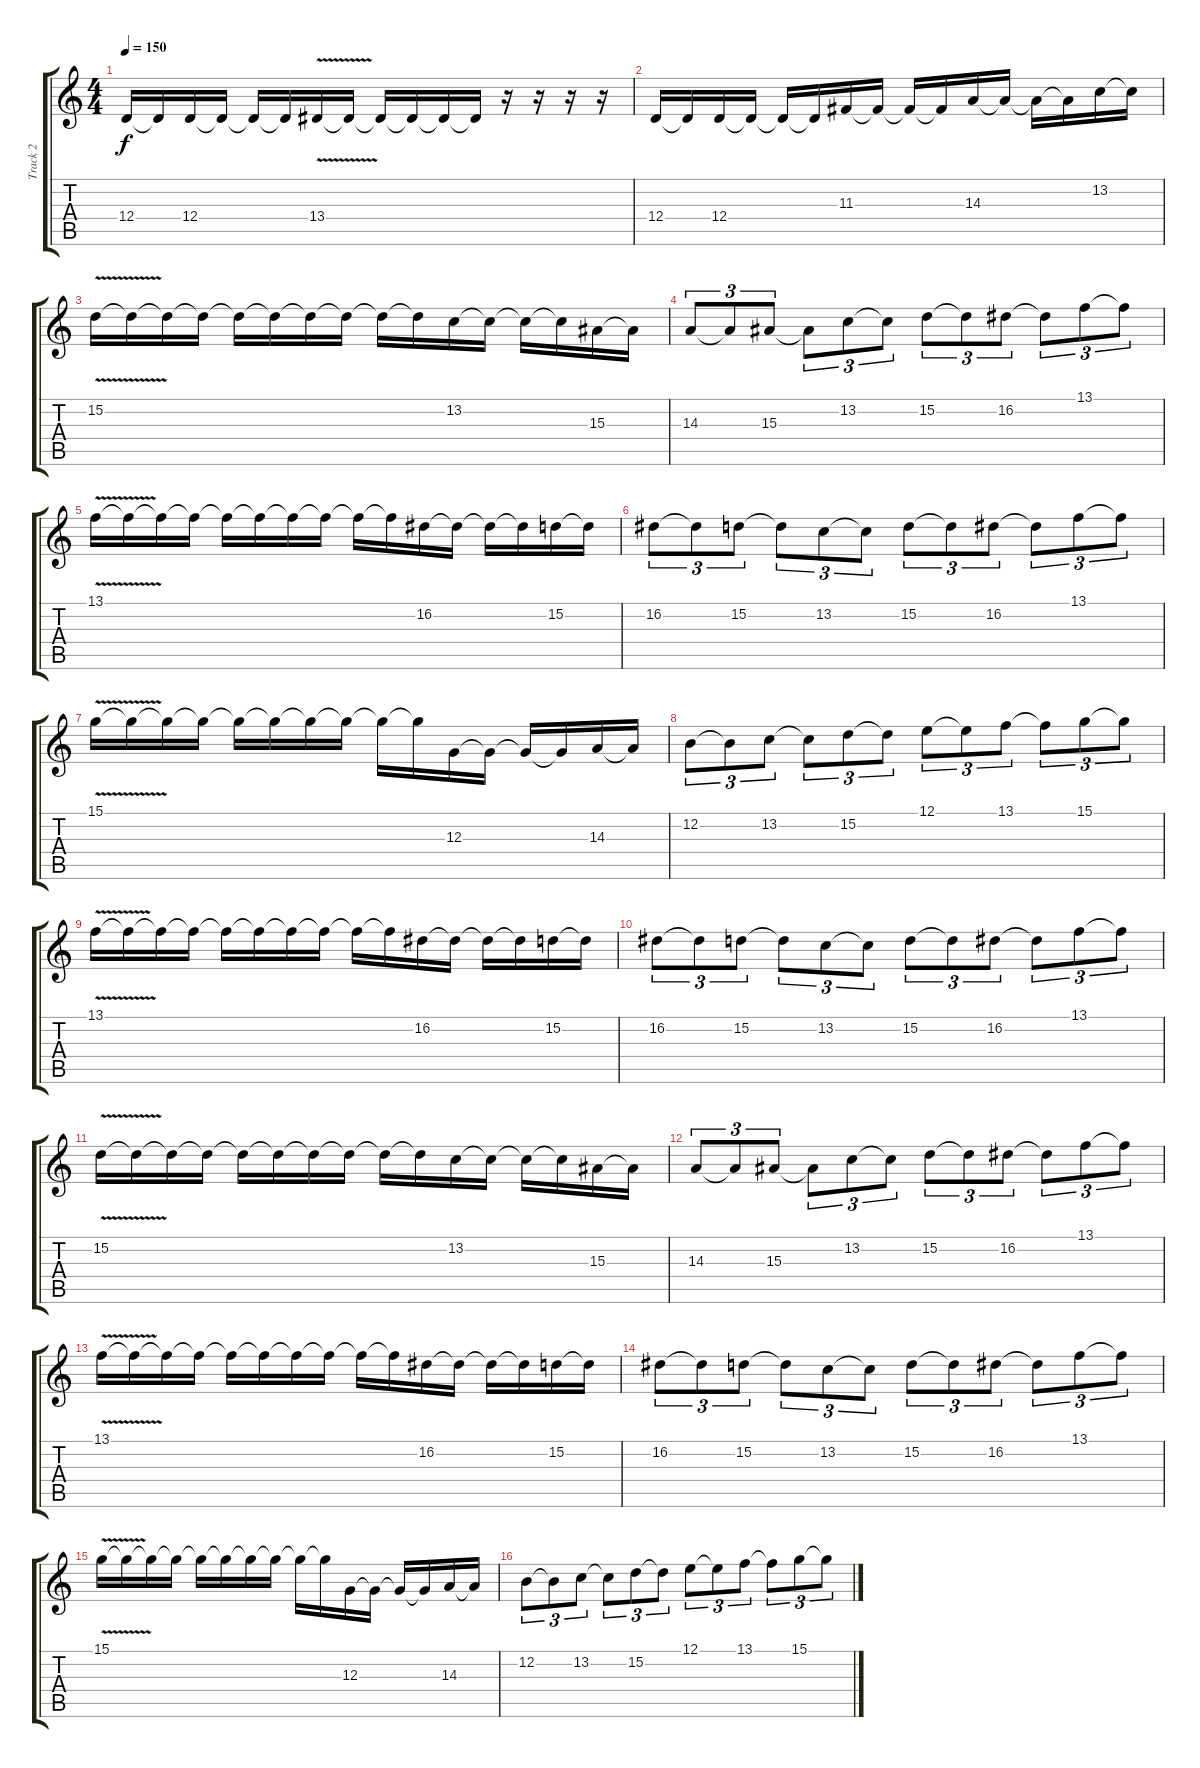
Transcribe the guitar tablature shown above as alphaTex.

\track ("Track 2" "Track 2") {instrument lead5charang}
\staff {score tabs}
\tuning (E4 B3 G3 D3 A2 E2) {hide}
\ts (4 4)
\tempo 150
\clef g2
\ks c
12.4.16{dy f} 12.4{t}.16 12.4.16 12.4{t}.16 12.4{t}.16 12.4{t}.16 13.4{v}.16 13.4{t}.16 13.4{t}.16 13.4{t}.16 13.4{t}.16 13.4{t}.16 r.16 r.16 r.16 r.16 |
12.4.16 12.4{t}.16 12.4.16 12.4{t}.16 12.4{t}.16 12.4{t}.16 11.3.16 11.3{t}.16 11.3{t}.16 11.3{t}.16 14.3.16 14.3{t}.16 14.3{t}.16 14.3{t}.16 13.2.16 13.2{t}.16 |
15.2{v}.16 15.2{t}.16 15.2{t}.16 15.2{t}.16 15.2{t}.16 15.2{t}.16 15.2{t}.16 15.2{t}.16 15.2{t}.16 15.2{t}.16 13.2.16 13.2{t}.16 13.2{t}.16 13.2{t}.16 15.3.16 15.3{t}.16 |
14.3.8{tu (3 2)} 14.3{t}.8{tu (3 2)} 15.3.8{tu (3 2)} 15.3{t}.8{tu (3 2)} 13.2.8{tu (3 2)} 13.2{t}.8{tu (3 2)} 15.2.8{tu (3 2)} 15.2{t}.8{tu (3 2)} 16.2.8{tu (3 2)} 16.2{t}.8{tu (3 2)} 13.1.8{tu (3 2)} 13.1{t}.8{tu (3 2)} |
13.1{v}.16 13.1{t}.16 13.1{t}.16 13.1{t}.16 13.1{t}.16 13.1{t}.16 13.1{t}.16 13.1{t}.16 13.1{t}.16 13.1{t}.16 16.2.16 16.2{t}.16 16.2{t}.16 16.2{t}.16 15.2.16 15.2{t}.16 |
16.2.8{tu (3 2)} 16.2{t}.8{tu (3 2)} 15.2.8{tu (3 2)} 15.2{t}.8{tu (3 2)} 13.2.8{tu (3 2)} 13.2{t}.8{tu (3 2)} 15.2.8{tu (3 2)} 15.2{t}.8{tu (3 2)} 16.2.8{tu (3 2)} 16.2{t}.8{tu (3 2)} 13.1.8{tu (3 2)} 13.1{t}.8{tu (3 2)} |
15.1{v}.16 15.1{t}.16 15.1{t}.16 15.1{t}.16 15.1{t}.16 15.1{t}.16 15.1{t}.16 15.1{t}.16 15.1{t}.16 15.1{t}.16 12.3.16 12.3{t}.16 12.3{t}.16 12.3{t}.16 14.3.16 14.3{t}.16 |
12.2.8{tu (3 2)} 12.2{t}.8{tu (3 2)} 13.2.8{tu (3 2)} 13.2{t}.8{tu (3 2)} 15.2.8{tu (3 2)} 15.2{t}.8{tu (3 2)} 12.1.8{tu (3 2)} 12.1{t}.8{tu (3 2)} 13.1.8{tu (3 2)} 13.1{t}.8{tu (3 2)} 15.1.8{tu (3 2)} 15.1{t}.8{tu (3 2)} |
13.1{v}.16 13.1{t}.16 13.1{t}.16 13.1{t}.16 13.1{t}.16 13.1{t}.16 13.1{t}.16 13.1{t}.16 13.1{t}.16 13.1{t}.16 16.2.16 16.2{t}.16 16.2{t}.16 16.2{t}.16 15.2.16 15.2{t}.16 |
16.2.8{tu (3 2)} 16.2{t}.8{tu (3 2)} 15.2.8{tu (3 2)} 15.2{t}.8{tu (3 2)} 13.2.8{tu (3 2)} 13.2{t}.8{tu (3 2)} 15.2.8{tu (3 2)} 15.2{t}.8{tu (3 2)} 16.2.8{tu (3 2)} 16.2{t}.8{tu (3 2)} 13.1.8{tu (3 2)} 13.1{t}.8{tu (3 2)} |
15.2{v}.16 15.2{t}.16 15.2{t}.16 15.2{t}.16 15.2{t}.16 15.2{t}.16 15.2{t}.16 15.2{t}.16 15.2{t}.16 15.2{t}.16 13.2.16 13.2{t}.16 13.2{t}.16 13.2{t}.16 15.3.16 15.3{t}.16 |
14.3.8{tu (3 2)} 14.3{t}.8{tu (3 2)} 15.3.8{tu (3 2)} 15.3{t}.8{tu (3 2)} 13.2.8{tu (3 2)} 13.2{t}.8{tu (3 2)} 15.2.8{tu (3 2)} 15.2{t}.8{tu (3 2)} 16.2.8{tu (3 2)} 16.2{t}.8{tu (3 2)} 13.1.8{tu (3 2)} 13.1{t}.8{tu (3 2)} |
13.1{v}.16 13.1{t}.16 13.1{t}.16 13.1{t}.16 13.1{t}.16 13.1{t}.16 13.1{t}.16 13.1{t}.16 13.1{t}.16 13.1{t}.16 16.2.16 16.2{t}.16 16.2{t}.16 16.2{t}.16 15.2.16 15.2{t}.16 |
16.2.8{tu (3 2)} 16.2{t}.8{tu (3 2)} 15.2.8{tu (3 2)} 15.2{t}.8{tu (3 2)} 13.2.8{tu (3 2)} 13.2{t}.8{tu (3 2)} 15.2.8{tu (3 2)} 15.2{t}.8{tu (3 2)} 16.2.8{tu (3 2)} 16.2{t}.8{tu (3 2)} 13.1.8{tu (3 2)} 13.1{t}.8{tu (3 2)} |
15.1{v}.16 15.1{t}.16 15.1{t}.16 15.1{t}.16 15.1{t}.16 15.1{t}.16 15.1{t}.16 15.1{t}.16 15.1{t}.16 15.1{t}.16 12.3.16 12.3{t}.16 12.3{t}.16 12.3{t}.16 14.3.16 14.3{t}.16 |
12.2.8{tu (3 2)} 12.2{t}.8{tu (3 2)} 13.2.8{tu (3 2)} 13.2{t}.8{tu (3 2)} 15.2.8{tu (3 2)} 15.2{t}.8{tu (3 2)} 12.1.8{tu (3 2)} 12.1{t}.8{tu (3 2)} 13.1.8{tu (3 2)} 13.1{t}.8{tu (3 2)} 15.1.8{tu (3 2)} 15.1{t}.8{tu (3 2)}
